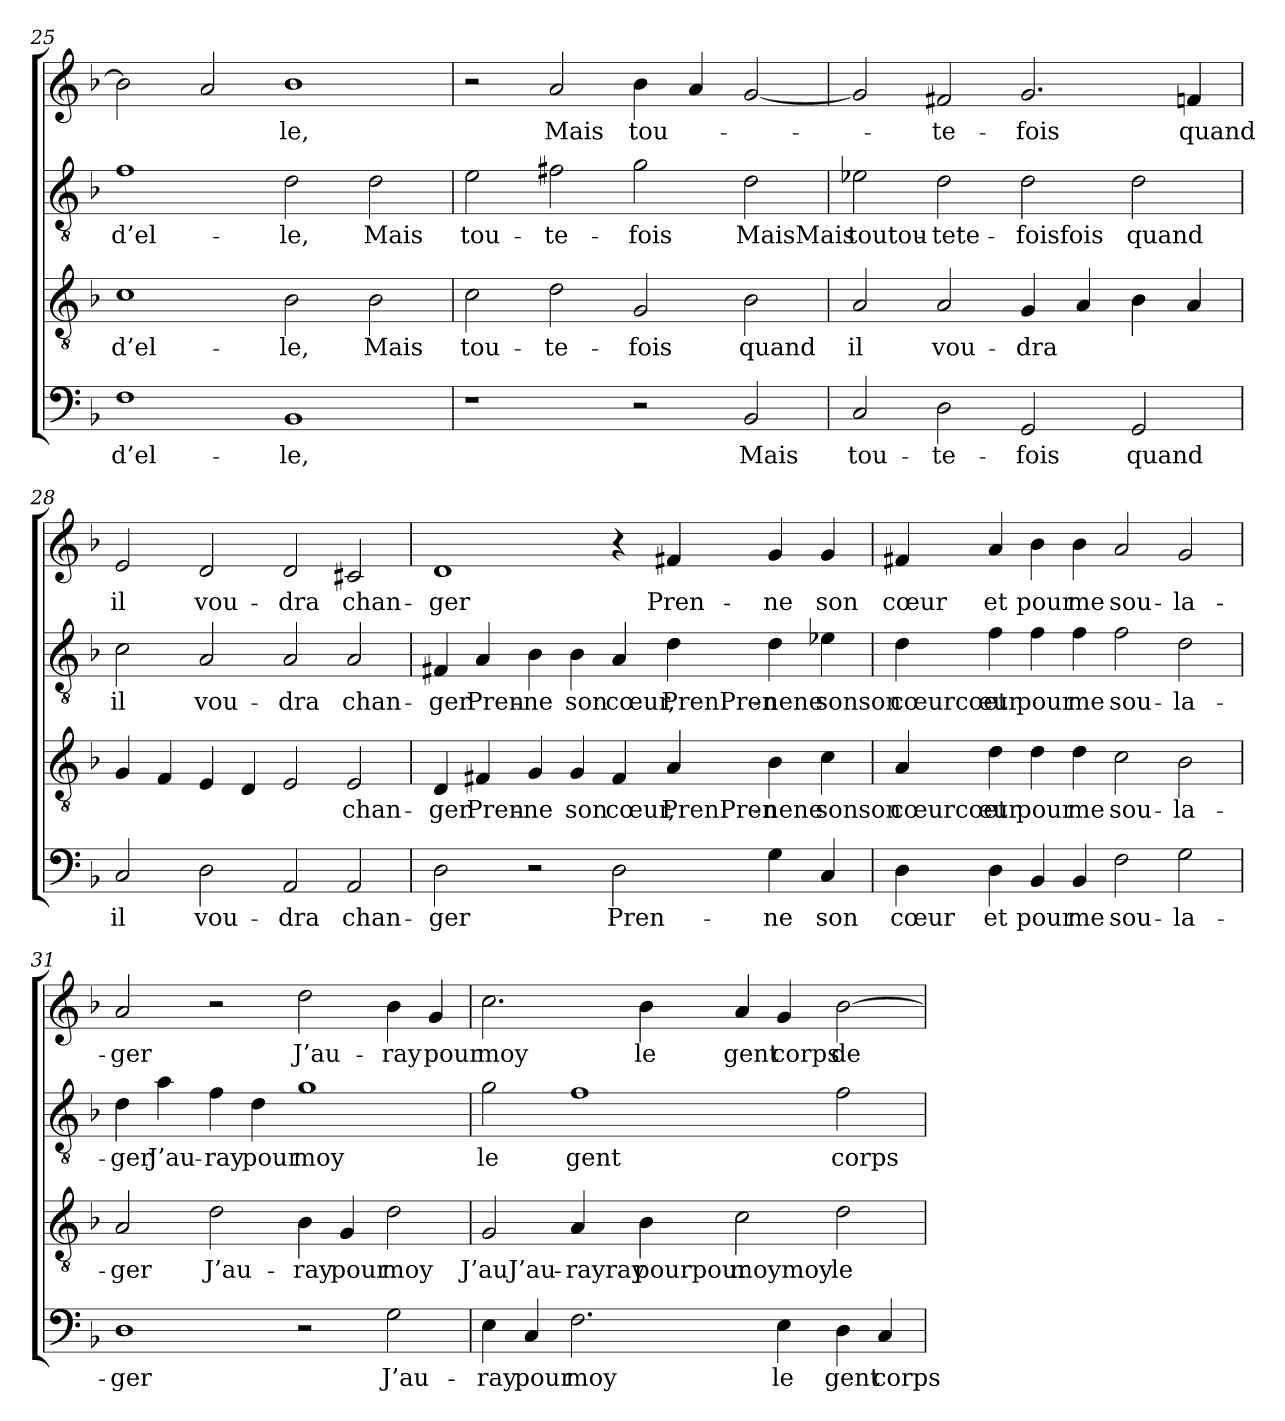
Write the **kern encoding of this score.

**kern	**text	**kern	**text	**kern	**text	**kern	**text
*part4	*part4	*part3	*part3	*part2	*part2	*part1	*part1
*staff4	*staff4	*staff3	*staff3	*staff2	*staff2	*staff1	*staff1
*clefF4	*	*clefGv2	*	*clefGv2	*	*clefG2	*
*k[b-]	*	*k[b-]	*	*k[b-]	*	*k[b-]	*
=25	=25	=25	=25	=25	=25	=25	=25
1F	d’el-	1c	d’el-	1f	d’el-	2b-]	.
.	.	.	.	.	.	2a	.
1BB-	-le,	2B-	-le,	2d	-le,	1b-	-le,
.	.	2B-	Mais	2d	Mais	.	.
!!LO:LB:g=z
=26	=26	=26	=26	=26	=26	=26	=26
1r	.	2c	tou-	2e	tou-	2r	.
.	.	2d	-te-	2f#X	-te-	2a	Mais
2r	.	2G	-fois	2g	-fois	4b-	tou-
.	.	.	.	.	.	4a	.
2BB-	Mais	2B-	quand	2d	MaisMais	[2g	.
=27	=27	=27	=27	=27	=27	=27	=27
2C	tou-	2A	il	2e-X	toutou-	2g]	.
2D	-te-	2A	vou-	2d	-tete-	2f#X	-te-
2GG	-fois	4G	-dra	2d	-foisfois	2.g	-fois
.	.	4A	.	.	.	.	.
2GG	quand	4B-	.	2d	quand	.	.
.	.	4A	.	.	.	4fn	quand
=28	=28	=28	=28	=28	=28	=28	=28
2C	il	4G	.	2c	il	2e	il
.	.	4F	.	.	.	.	.
2D	vou-	4E	.	2A	vou-	2d	vou-
.	.	4D	.	.	.	.	.
2AA	-dra	2E	.	2A	-dra	2d	-dra
2AA	chan-	2E	chan-	2A	chan-	2c#X	chan-
!!LO:PB:g=z
=29	=29	=29	=29	=29	=29	=29	=29
2D	-ger	4D	-ger	4F#X	-ger	1d	-ger
.	.	4F#X	Pren-	4A	Pren-	.	.
2r	.	4G	-ne	4B-	-ne	.	.
.	.	4G	son	4B-	son	.	.
2D	Pren-	4F#	cœur,	4A	cœur,	4r	.
.	.	4A	PrenPren-	4d	PrenPren-	4f#X	Pren-
4G	-ne	4B-	-nene	4d	-nene	4g	-ne
4C	son	4c	sonson	4e-X	sonson	4g	son
=30	=30	=30	=30	=30	=30	=30	=30
4D	cœur	4A	cœurcœur	4d	cœurcœur	4f#X	cœur
4D	et	4d	et	4f	et	4a	et
4BB-	pour	4d	pour	4f	pour	4b-	pour
4BB-	me	4d	me	4f	me	4b-	me
2F	sou-	2c	sou-	2f	sou-	2a	sou-
2G	-la-	2B-	-la-	2d	-la-	2g	-la-
=31	=31	=31	=31	=31	=31	=31	=31
1D	-ger	2A	-ger	4d	-ger	2a	-ger
.	.	.	.	4a	J’au-	.	.
.	.	2d	J’au-	4f	-ray	2r	.
.	.	.	.	4d	pour	.	.
2r	.	4B-	-ray	1g	moy	2dd	J’au-
.	.	4G	pour	.	.	.	.
2G	J’au-	2d	moy	.	.	4b-	-ray
.	.	.	.	.	.	4g	pour
!!LO:LB:g=z
=32	=32	=32	=32	=32	=32	=32	=32
4E	-ray	2G	J’auJ’au-	2g	le	2.cc	moy
4C	pour	.	.	.	.	.	.
2.F	moy	4A	-rayray	1f	gent	.	.
.	.	4B-	pourpour	.	.	4b-	le
.	.	2c	moymoy	.	.	4a	gent
4E	le	.	.	.	.	4g	corps
4D	gent	2d	le	2f	corps	[2b-	de
4C	corps	.	.	.	.	.	.
=	=	=	=	=	=	=	=
*-	*-	*-	*-	*-	*-	*-	*-
